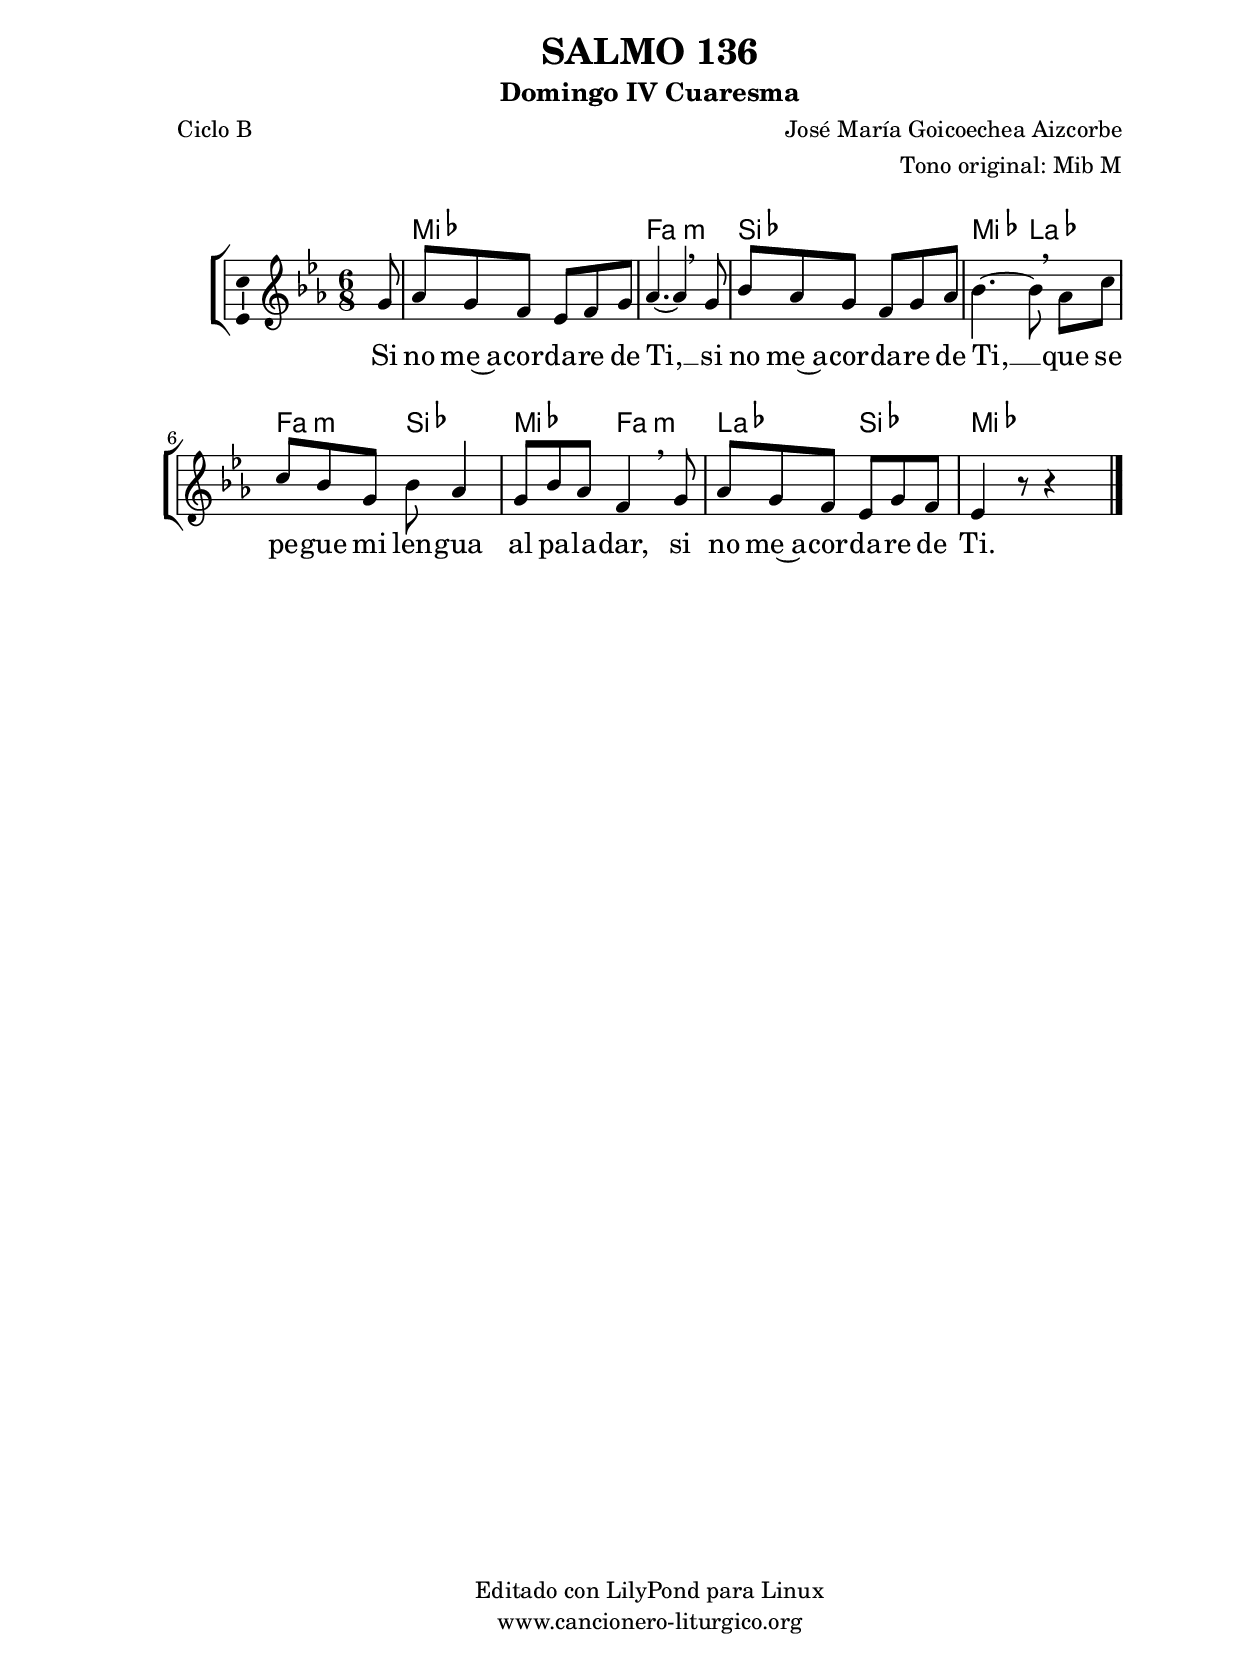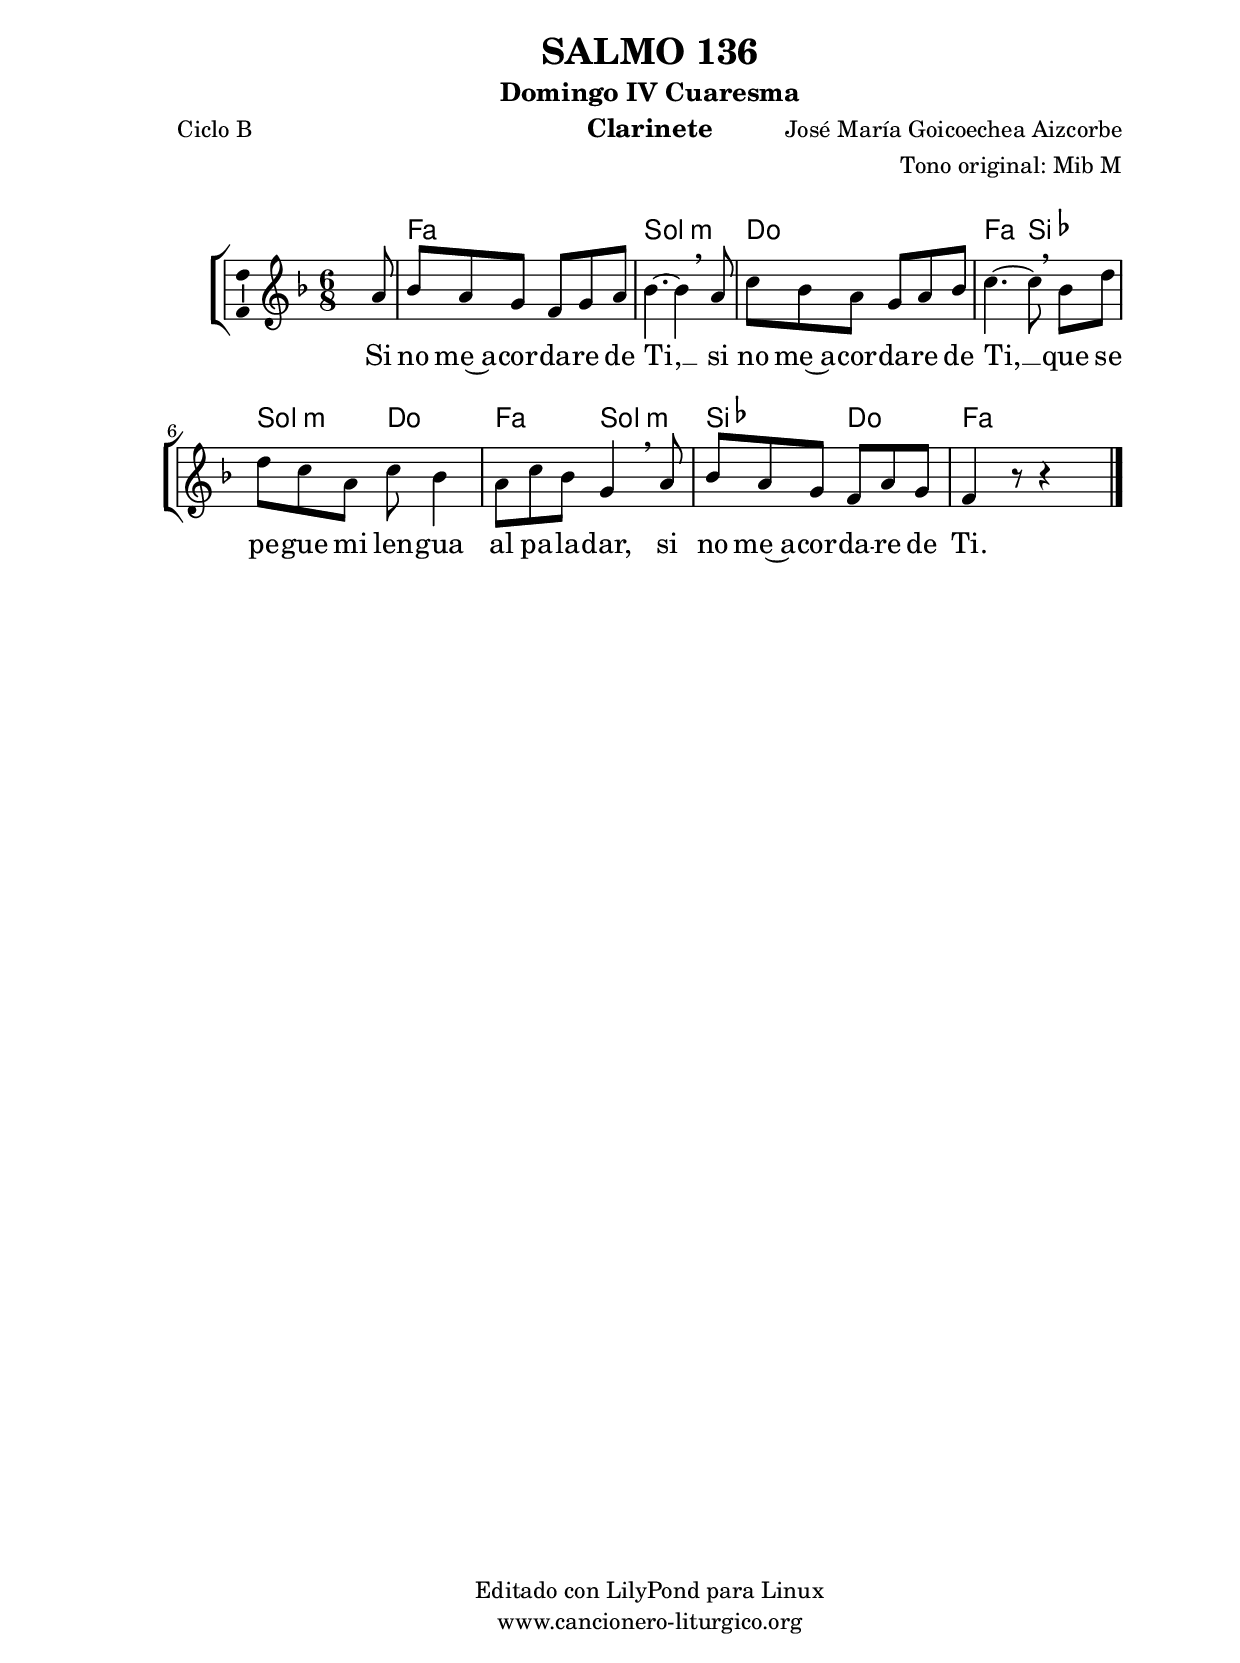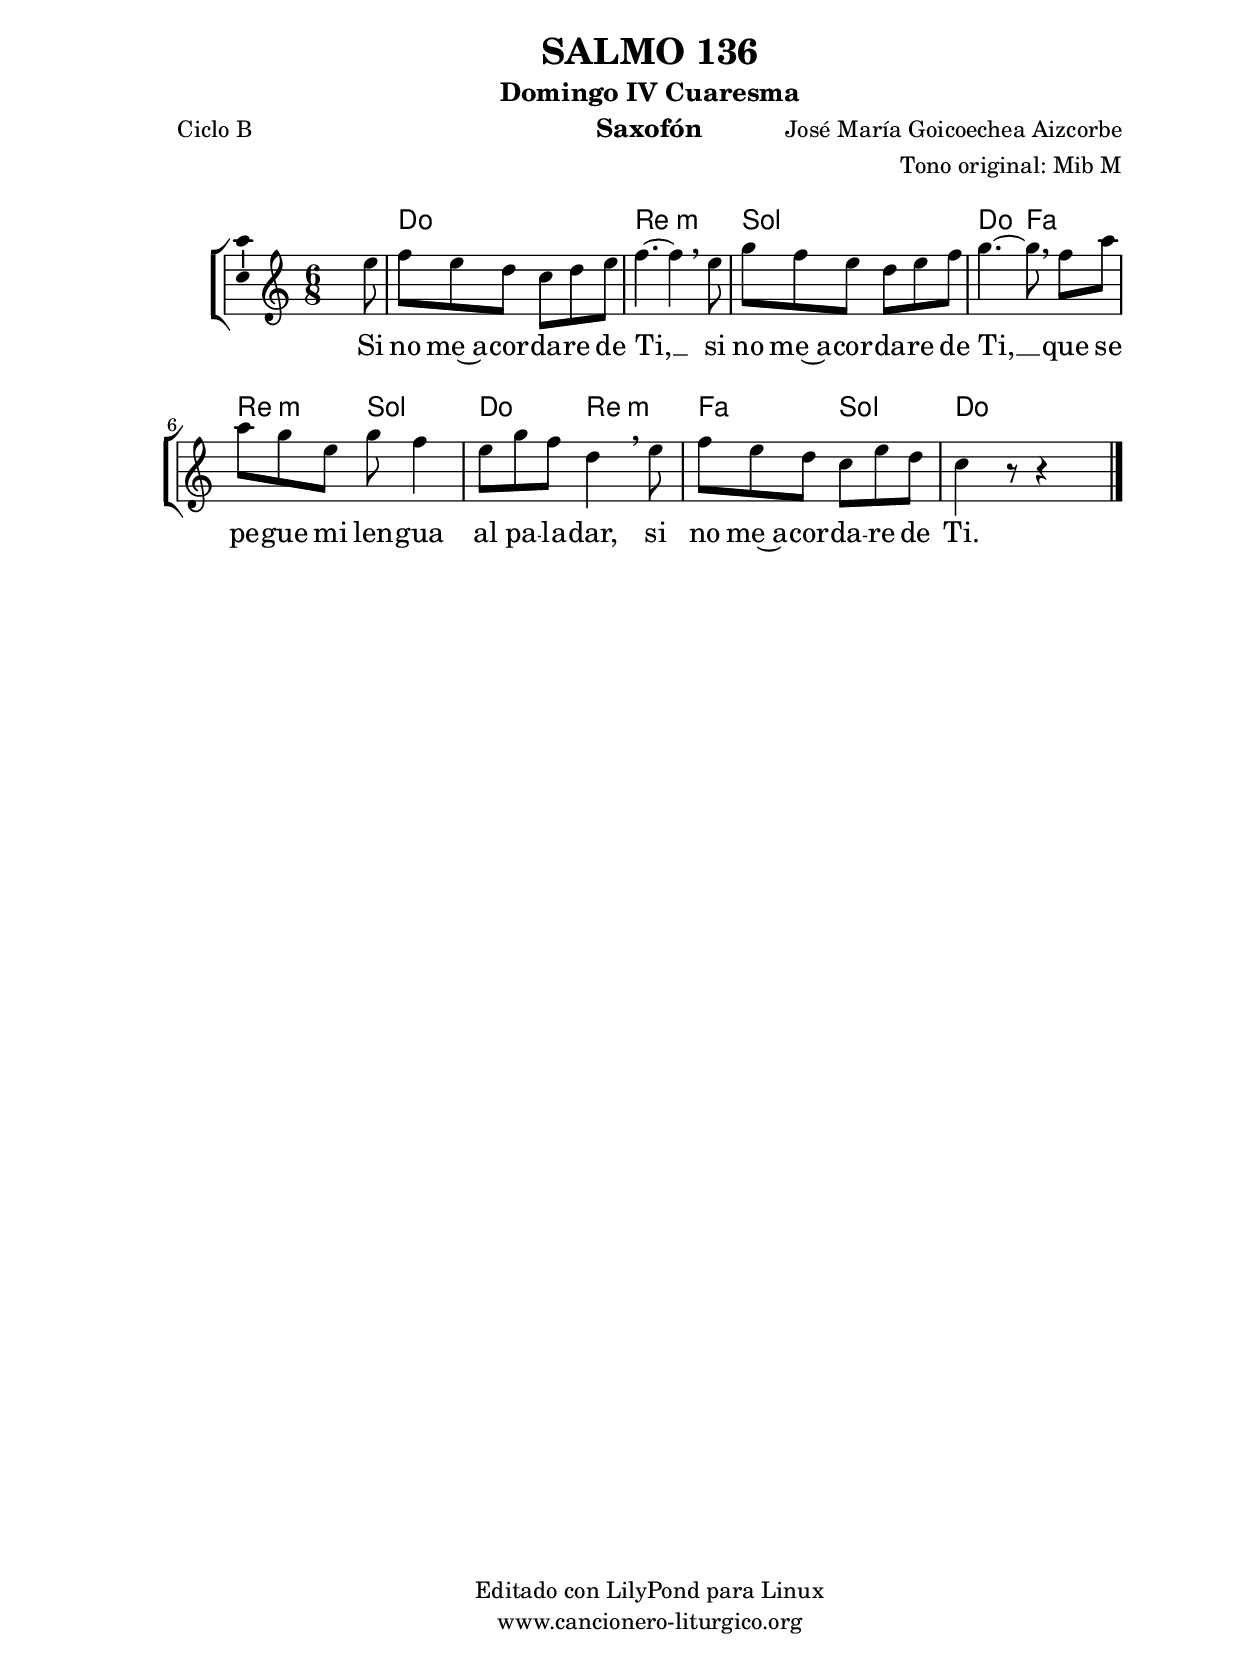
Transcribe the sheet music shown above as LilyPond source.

%
%para convertir .midi en .wav:
%timidity filename.midi -Ow -o finename.wav
%
%
%Para convertir de .wav a .mp3:
%lame -h -m j filename.wav
%
%
%para escuchar el midi:
%timidity nombrefichero.midi
%


%versión de lilypond para la que se ha escrito esta partitura:
\version "2.16.0"

	%Tamaño papel
	#(set-default-paper-size "a4")
	%Tamaño partitura
	#(set-global-staff-size 20)
	%No responde al pulsar sobre una nota
	#(ly:set-option 'point-and-click #f)

%parámetros del encabezamiento:
\header {
	title = "SALMO 136"
	subtitle = "Domingo IV Cuaresma"
	composer = "José María Goicoechea Aizcorbe"
	poet = "Ciclo B"
	meter = ""
	arranger = "Tono original: Mib M"
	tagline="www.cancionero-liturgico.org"
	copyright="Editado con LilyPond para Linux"
	tiempo = "Cuaresma"
	usos = "Salmo"
	letra = "Si no me acordare de Ti, si no me acordare de Ti, que se pegue mi lengua al paladar, si no me acordare de Ti."
	}

%parámetros asociados al papel:
\paper  {
	oddHeaderMarkup = \markup {\fill-line { \on-the-fly #not-first-page \fromproperty #'header:title \on-the-fly #not-first-page \fromproperty #'header:composer }}
	evenHeaderMarkup = \markup {\fill-line { \fromproperty #'header:composer \fromproperty #'header:title }}
	#(set-paper-size "a4")
	print-page-number = ##f
	first-page-number = 1
	print-first-page-number = ##f
%	head-separation = 3.0 \cm
	top-margin = 2.0 \cm
	bottom-margin = 0.5\cm
%%%	bottom-margin = -1.0\cm
	left-margin = 3.0 \cm
	line-width = 16.0 \cm 
	indent = 8\mm
	interscoreline = 2.\mm
	between-system-space = 15\mm
%	para que las partituras no llenen la hoja:
	ragged-bottom = ##t
%	idem para la última hoja:
	ragged-last-bottom = ##f
%	para que las partituras llenen el ancho del papel:
	ragged-last = ##f
	after-title-space = 2.5 \cm
%page-count=1
%system-count=8

	%Flexible Vertical Spacing
%	markup-markup-spacing =
%	#'((basic-distance . 15) (minimum-distance . 15) (padding . 3))
	markup-system-spacing =
	#'((basic-distance . 15) (minimum-distance . 15) (padding . 3))
	system-system-spacing =
	#'((basic-distance . 15) (minimum-distance . 15) (padding . 3))
	score-system-spacing =
	#'((basic-distance . 15) (minimum-distance . 15) (padding . 5))
%	top-system-spacing = % header
%	#'((basic-distance . 8) (minimum-distance . 0) (padding . 3))
%	top-markup-spacing =
%	#'((basic-distance . 20) (minimum-distance . 20) (padding . 3))
	last-bottom-spacing = % footer
	#'((basic-distance . 5) (minimum-distance . 5) (padding . 3))
%	score-markup-spacing =
%	#'((basic-distance . 16) (minimum-distance . 13) (padding . 3))

	}


%parámetros que afectan a toda la partitura:
global =  {
	%clave de sol (G):
	\clef G
	%armadura:
%	\transpose c a
	\key ees \major
	\tempo 4=80
	\set Score.tempoHideNote = ##t
	}


acordes = {
	\italianChords
	\chordmode {
%	\transpose c a
{

s2.
ees2. f:m bes ees4. aes f:m bes ees f:m aes bes ees 2.

	}
	}
}

melodia = 
%\transpose c a
{
	\relative c''{
	\time 6/8

s4. s4 g8
aes8 g f ees f g
aes4.~aes4 \breathe g8
bes8 aes g f g aes
bes4.~bes8 \noBeam \breathe aes c
c8 bes g bes aes4
g8 bes aes f4 \breathe g8
aes8 g f ees g f
ees4 r8 r4 s8

	\bar "|."
	}
	}


texto = \lyricmode {
Si no me~a -- cor -- da -- re de Ti, __
si no me~a -- cor -- da -- re de Ti, __
que se pe -- gue mi len -- gua al pa -- la -- dar,
si no me~a -- cor -- da -- re de Ti.
	}


acordesStaff = \context ChordNames = acordesStaff <<
	\set chordChanges = ##t
	\acordes
	>>


vozStaff = \context Voice = vozStaff
\with {\consists "Ambitus_engraver"}
<<
%	\set Staff.instrumentName = ""
%	\set Staff.shortInstrumentName = ""
%	\set Staff.midiInstrument = #"clarinet"
%	\set Staff.midiInstrument = #"cello"
%	\set Staff.midiInstrument = #"flute"
	\set Staff.midiInstrument = #"electric guitar (jazz)"
%	\set Staff.midiInstrument = #"english horn"
%	\set Staff.midiInstrument = #"violin"
%	\set Staff.midiInstrument = #"glockenspiel"
	\set Staff.midiMinimumVolume = #0.7
	\set Staff.midiMaximumVolume = #0.9
	\global
	\melodia
	>>


textoStaff = \context Lyrics = textoStaff <<
	\lyricsto vozStaff \texto
	>>

\book {
	\score {
		\context ChoirStaff {
			\override StaffGroup.SystemStartBracket #'collapse-height = #1
			\override Score.SystemStartBar #'collapse-height = #1
			<<
			\acordesStaff
			\vozStaff
			\textoStaff
			>>
			}
		\layout {
	    		\context {
				\Lyrics
				\override LyricText #'font-size = #2
				}
	   		 \context {
				\Score
				%fontSize = #3
				\override StaffSymbol #'staff-space = #(magstep +3)
				%\override Beam #'thickness = #0.55
				%\override SpacingSpanner #'spacing-increment = #1.0
				%\override Slur #'height-limit = #1.5
				}
			}
		}
	\score {
		\unfoldRepeats
		\context ChoirStaff {
			<<
			\acordesStaff
			\vozStaff
			>>
			}
		\midi {
	  		\context {
	  			\Score
				tempoWholesPerMinute = #(ly:make-moment 70 4)
				}
			}
		}
	}

%Partitura para clarinete
#(define output-suffix "C")
\book {
	\header{
		instrument = "Clarinete"
		}
	\score {
		\context ChoirStaff {
			\override StaffGroup.SystemStartBracket #'collapse-height = #1
			\override Score.SystemStartBar #'collapse-height = #1
\transpose c d
			<<
			\acordesStaff
			\vozStaff
			\textoStaff
			>>
			}
		\layout {
	    		\context {
				\Lyrics
				\override LyricText #'font-size = #2
				}
	   		 \context {
				\Score
				%fontSize = #3
				\override StaffSymbol #'staff-space = #(magstep +3)
				%\override Beam #'thickness = #0.55
				%\override SpacingSpanner #'spacing-increment = #1.0
				%\override Slur #'height-limit = #1.5
				}
			}
		}
	}

%Partitura para saxofón
#(define output-suffix "S")
\book {
	\header{
		instrument = "Saxofón"
		}
	\score {
		\context ChoirStaff {
			\override StaffGroup.SystemStartBracket #'collapse-height = #1
			\override Score.SystemStartBar #'collapse-height = #1
\transpose c a
			<<
			\acordesStaff
			\vozStaff
			\textoStaff
			>>
			}
		\layout {
	    		\context {
				\Lyrics
				\override LyricText #'font-size = #2
				}
	   		 \context {
				\Score
				%fontSize = #3
				\override StaffSymbol #'staff-space = #(magstep +3)
				%\override Beam #'thickness = #0.55
				%\override SpacingSpanner #'spacing-increment = #1.0
				%\override Slur #'height-limit = #1.5
				}
			}
		}
	}

